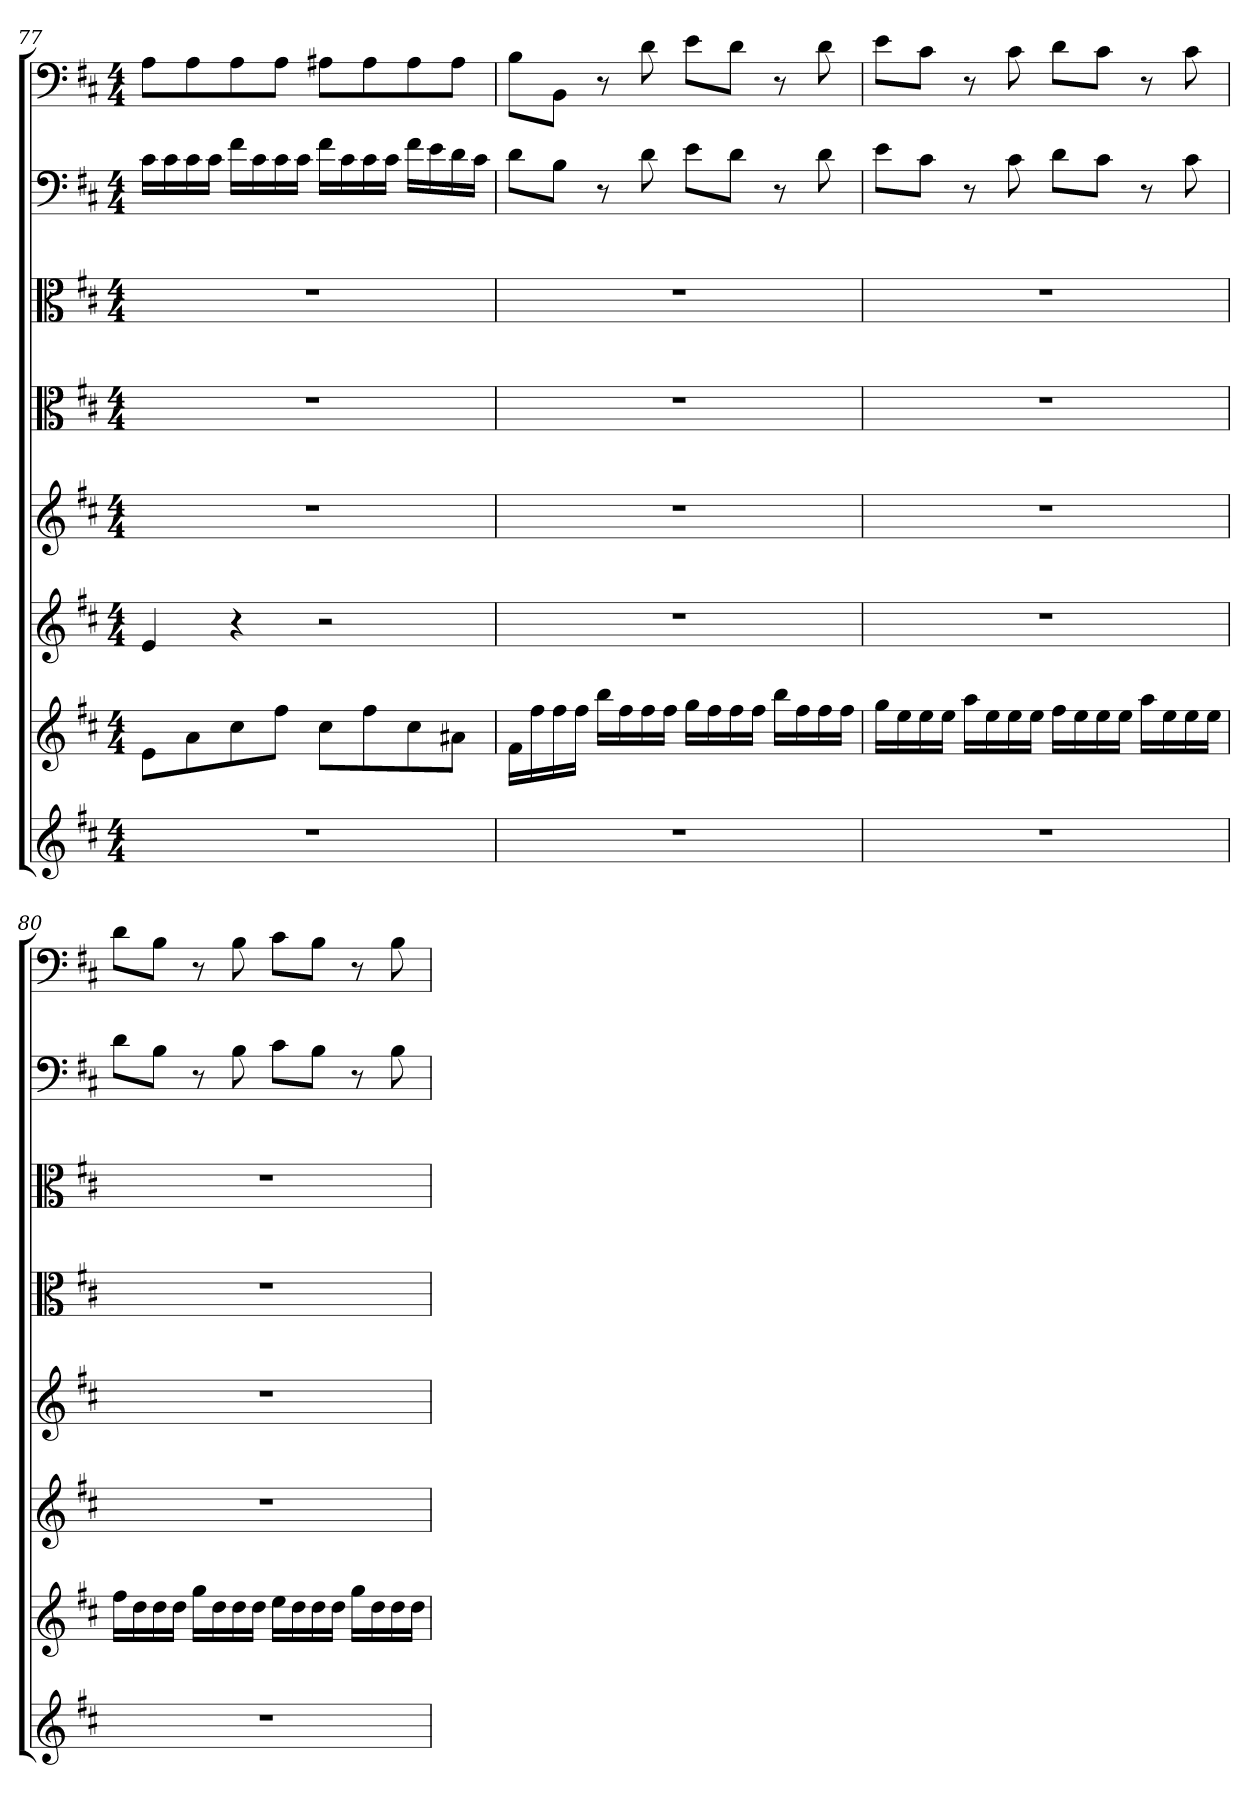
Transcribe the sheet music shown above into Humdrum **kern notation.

**kern	**kern	**kern	**kern	**kern	**kern	**kern	**kern
*part8	*part7	*part6	*part5	*part4	*part3	*part2	*part1
*staff8	*staff7	*staff6	*staff5	*staff4	*staff3	*staff2	*staff1
*clefG2	*clefG2	*clefG2	*clefG2	*clefC3	*clefC3	*clefF4	*clefF4
*k[f#c#]	*k[f#c#]	*k[f#c#]	*k[f#c#]	*k[f#c#]	*k[f#c#]	*k[f#c#]	*k[f#c#]
*b:	*b:	*b:	*b:	*b:	*b:	*b:	*b:
*M4/4	*M4/4	*M4/4	*M4/4	*M4/4	*M4/4	*M4/4	*M4/4
=77	=77	=77	=77	=77	=77	=77	=77
1r	8e\L	4e/	1r	1r	1r	16c#\LL	8A\L
.	.	.	.	.	.	16c#\	.
.	8a\	.	.	.	.	16c#\	8A\
.	.	.	.	.	.	16c#\JJ	.
.	8cc#\	4r	.	.	.	16f#\LL	8A\
.	.	.	.	.	.	16c#\	.
.	8ff#\J	.	.	.	.	16c#\	8A\J
.	.	.	.	.	.	16c#\JJ	.
.	8cc#\L	2r	.	.	.	16f#\LL	8A#X\L
.	.	.	.	.	.	16c#\	.
.	8ff#\	.	.	.	.	16c#\	8A#\
.	.	.	.	.	.	16c#\JJ	.
.	8cc#\	.	.	.	.	16f#\LL	8A#\
.	.	.	.	.	.	16e\	.
.	8a#X\J	.	.	.	.	16d\	8A#\J
.	.	.	.	.	.	16c#\JJ	.
=78	=78	=78	=78	=78	=78	=78	=78
1r	16f#\LL	1r	1r	1r	1r	8d\L	8B\L
.	16ff#\	.	.	.	.	.	.
.	16ff#\	.	.	.	.	8B\J	8BB\J
.	16ff#\JJ	.	.	.	.	.	.
.	16bb\LL	.	.	.	.	8r	8r
.	16ff#\	.	.	.	.	.	.
.	16ff#\	.	.	.	.	8d\	8d\
.	16ff#\JJ	.	.	.	.	.	.
.	16gg\LL	.	.	.	.	8e\L	8e\L
.	16ff#\	.	.	.	.	.	.
.	16ff#\	.	.	.	.	8d\J	8d\J
.	16ff#\JJ	.	.	.	.	.	.
.	16bb\LL	.	.	.	.	8r	8r
.	16ff#\	.	.	.	.	.	.
.	16ff#\	.	.	.	.	8d\	8d\
.	16ff#\JJ	.	.	.	.	.	.
=79	=79	=79	=79	=79	=79	=79	=79
1r	16gg\LL	1r	1r	1r	1r	8e\L	8e\L
.	16ee\	.	.	.	.	.	.
.	16ee\	.	.	.	.	8c#\J	8c#\J
.	16ee\JJ	.	.	.	.	.	.
.	16aa\LL	.	.	.	.	8r	8r
.	16ee\	.	.	.	.	.	.
.	16ee\	.	.	.	.	8c#\	8c#\
.	16ee\JJ	.	.	.	.	.	.
.	16ff#\LL	.	.	.	.	8d\L	8d\L
.	16ee\	.	.	.	.	.	.
.	16ee\	.	.	.	.	8c#\J	8c#\J
.	16ee\JJ	.	.	.	.	.	.
.	16aa\LL	.	.	.	.	8r	8r
.	16ee\	.	.	.	.	.	.
.	16ee\	.	.	.	.	8c#\	8c#\
.	16ee\JJ	.	.	.	.	.	.
=80	=80	=80	=80	=80	=80	=80	=80
1r	16ff#\LL	1r	1r	1r	1r	8d\L	8d\L
.	16dd\	.	.	.	.	.	.
.	16dd\	.	.	.	.	8B\J	8B\J
.	16dd\JJ	.	.	.	.	.	.
.	16gg\LL	.	.	.	.	8r	8r
.	16dd\	.	.	.	.	.	.
.	16dd\	.	.	.	.	8B\	8B\
.	16dd\JJ	.	.	.	.	.	.
.	16ee\LL	.	.	.	.	8c#\L	8c#\L
.	16dd\	.	.	.	.	.	.
.	16dd\	.	.	.	.	8B\J	8B\J
.	16dd\JJ	.	.	.	.	.	.
.	16gg\LL	.	.	.	.	8r	8r
.	16dd\	.	.	.	.	.	.
.	16dd\	.	.	.	.	8B\	8B\
.	16dd\JJ	.	.	.	.	.	.
=	=	=	=	=	=	=	=
*-	*-	*-	*-	*-	*-	*-	*-
